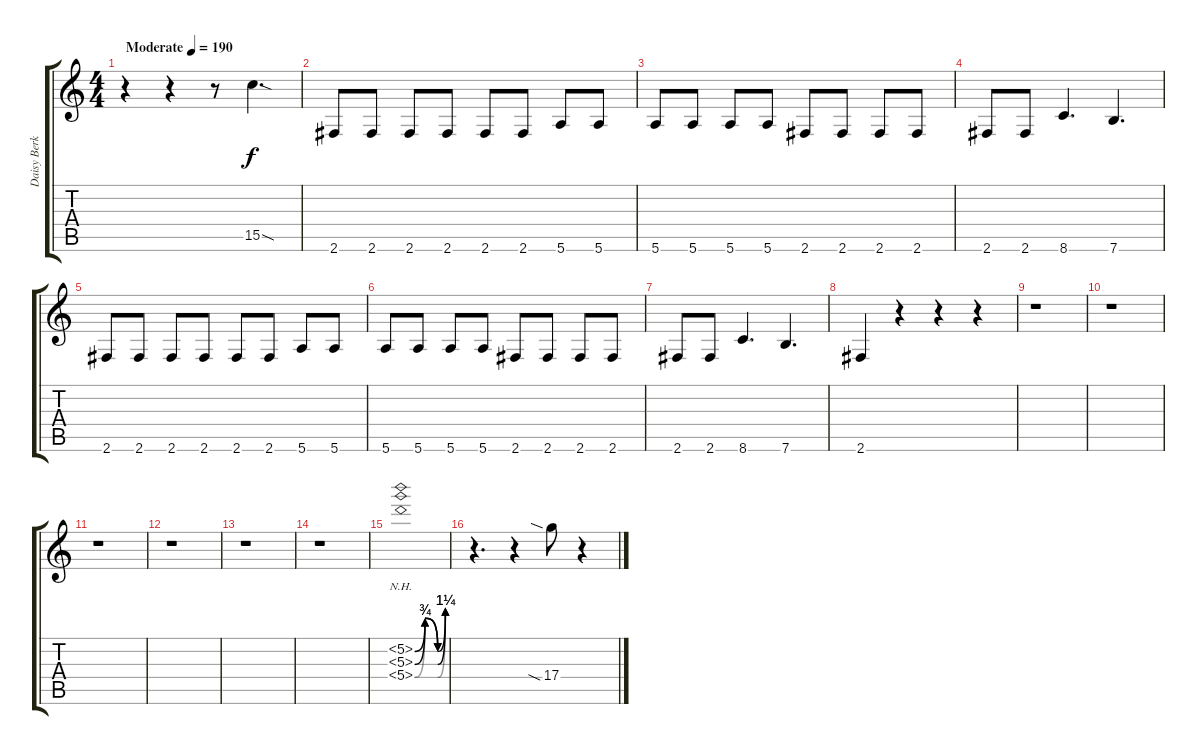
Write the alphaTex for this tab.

\track ("Daisy Berkovitz" "Daisy Berk") {instrument distortionguitar}
\staff {score tabs}
\tuning (E4 B3 G3 D3 A2 E2) {hide}
\ts (4 4)
\tempo (190 "Moderate")
\clef g2
\ks c
r.4{dy f instrument distortionguitar} r.4 r.8 15.5{sod}.4{d} |
2.6.8 2.6.8 2.6.8 2.6.8 2.6.8 2.6.8 5.6.8 5.6.8 |
5.6.8 5.6.8 5.6.8 5.6.8 2.6.8 2.6.8 2.6.8 2.6.8 |
2.6.8 2.6.8 8.6.4{d} 7.6.4{d} |
2.6.8 2.6.8 2.6.8 2.6.8 2.6.8 2.6.8 5.6.8 5.6.8 |
5.6.8 5.6.8 5.6.8 5.6.8 2.6.8 2.6.8 2.6.8 2.6.8 |
2.6.8 2.6.8 8.6.4{d} 7.6.4{d} |
2.6.4 r.4 r.4 r.4 |
r.1 |
r.1 |
r.1 |
r.1 |
r.1 |
r.1 |
(5.2{be (custom 0 0 20 3 45 0 60 5) nh} 5.3{be (custom 0 0 20 3 45 0 60 5) nh} 5.4{be (custom 0 0 20 3 45 0 60 5) nh}).1 |
r.4{d} r.4 17.4{sia}.8 r.4
